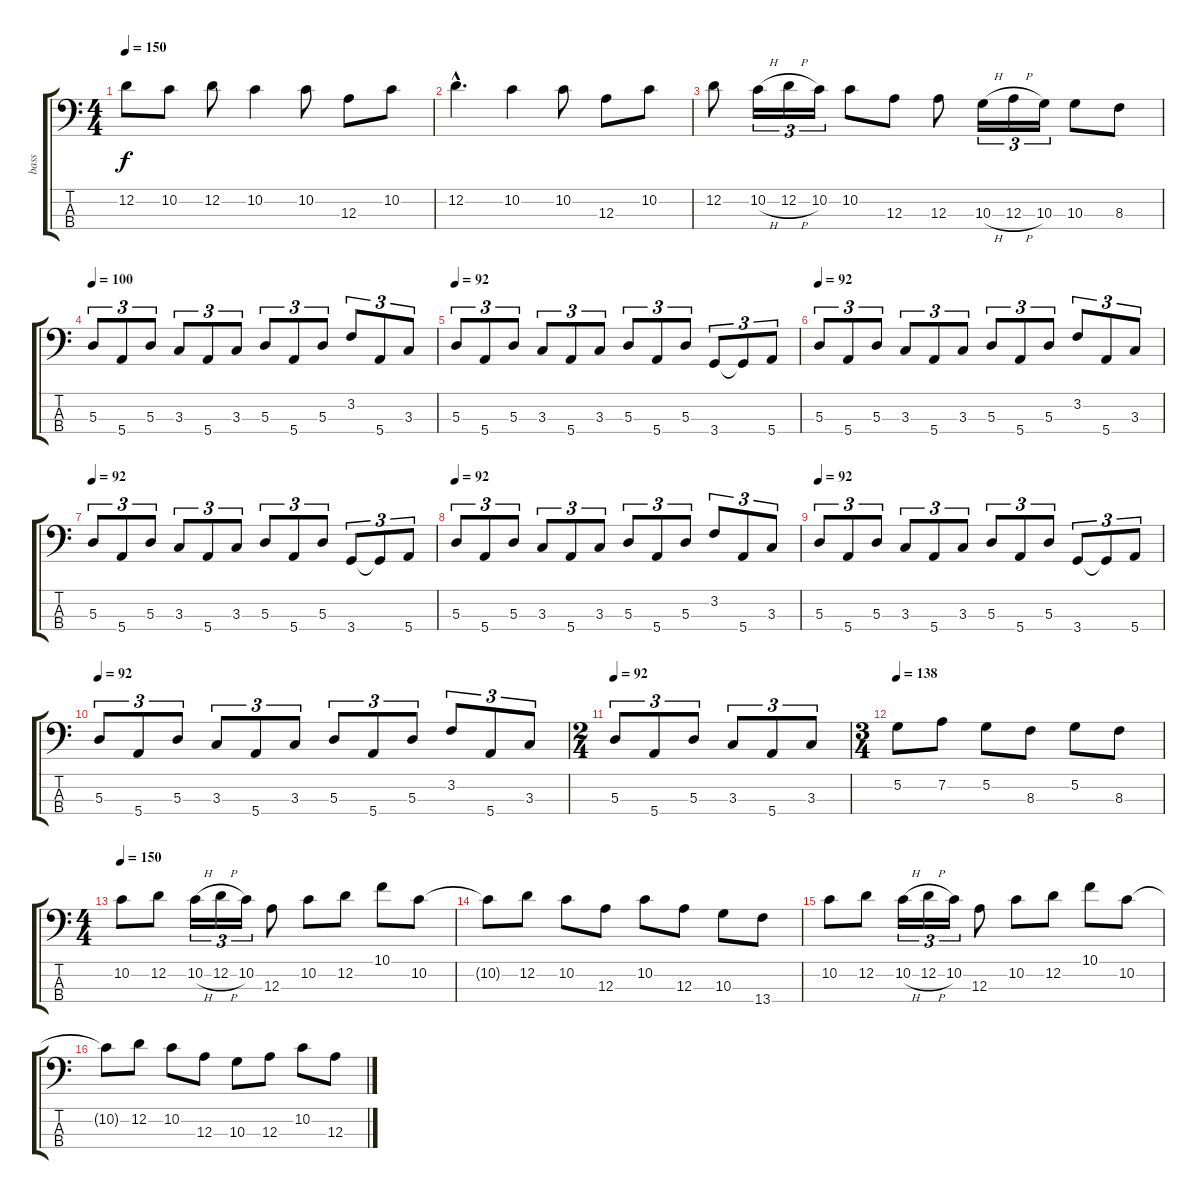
\track ("bass" "bass") {instrument electricbassfinger}
\staff {score tabs}
\tuning (G2 D2 A1 E1) {hide}
\ts (4 4)
\tempo 150
\clef f4
\ks c
12.2.8{dy f} 10.2.8 12.2.8 10.2.4 10.2.8 12.3.8 10.2.8 |
12.2{hac}.4{d} 10.2.4 10.2.8 12.3.8 10.2.8 |
12.2.8 10.2{h}.16{tu (3 2)} 12.2{h}.16{tu (3 2)} 10.2.16{tu (3 2)} 10.2.8 12.3.8 12.3.8 10.3{h}.16{tu (3 2)} 12.3{h}.16{tu (3 2)} 10.3.16{tu (3 2)} 10.3.8 8.3.8 |
\tempo 92
\tempo 100
5.3.8{tu (3 2)} 5.4.8{tu (3 2)} 5.3.8{tu (3 2)} 3.3.8{tu (3 2)} 5.4.8{tu (3 2)} 3.3.8{tu (3 2)} 5.3.8{tu (3 2)} 5.4.8{tu (3 2)} 5.3.8{tu (3 2)} 3.2.8{tu (3 2)} 5.4.8{tu (3 2)} 3.3.8{tu (3 2)} |
\tempo 92
5.3.8{tu (3 2)} 5.4.8{tu (3 2)} 5.3.8{tu (3 2)} 3.3.8{tu (3 2)} 5.4.8{tu (3 2)} 3.3.8{tu (3 2)} 5.3.8{tu (3 2)} 5.4.8{tu (3 2)} 5.3.8{tu (3 2)} 3.4.8{tu (3 2)} 3.4{t}.8{tu (3 2)} 5.4.8{tu (3 2)} |
\tempo 92
5.3.8{tu (3 2)} 5.4.8{tu (3 2)} 5.3.8{tu (3 2)} 3.3.8{tu (3 2)} 5.4.8{tu (3 2)} 3.3.8{tu (3 2)} 5.3.8{tu (3 2)} 5.4.8{tu (3 2)} 5.3.8{tu (3 2)} 3.2.8{tu (3 2)} 5.4.8{tu (3 2)} 3.3.8{tu (3 2)} |
\tempo 92
5.3.8{tu (3 2)} 5.4.8{tu (3 2)} 5.3.8{tu (3 2)} 3.3.8{tu (3 2)} 5.4.8{tu (3 2)} 3.3.8{tu (3 2)} 5.3.8{tu (3 2)} 5.4.8{tu (3 2)} 5.3.8{tu (3 2)} 3.4.8{tu (3 2)} 3.4{t}.8{tu (3 2)} 5.4.8{tu (3 2)} |
\tempo 92
5.3.8{tu (3 2)} 5.4.8{tu (3 2)} 5.3.8{tu (3 2)} 3.3.8{tu (3 2)} 5.4.8{tu (3 2)} 3.3.8{tu (3 2)} 5.3.8{tu (3 2)} 5.4.8{tu (3 2)} 5.3.8{tu (3 2)} 3.2.8{tu (3 2)} 5.4.8{tu (3 2)} 3.3.8{tu (3 2)} |
\tempo 92
5.3.8{tu (3 2)} 5.4.8{tu (3 2)} 5.3.8{tu (3 2)} 3.3.8{tu (3 2)} 5.4.8{tu (3 2)} 3.3.8{tu (3 2)} 5.3.8{tu (3 2)} 5.4.8{tu (3 2)} 5.3.8{tu (3 2)} 3.4.8{tu (3 2)} 3.4{t}.8{tu (3 2)} 5.4.8{tu (3 2)} |
\tempo 92
5.3.8{tu (3 2)} 5.4.8{tu (3 2)} 5.3.8{tu (3 2)} 3.3.8{tu (3 2)} 5.4.8{tu (3 2)} 3.3.8{tu (3 2)} 5.3.8{tu (3 2)} 5.4.8{tu (3 2)} 5.3.8{tu (3 2)} 3.2.8{tu (3 2)} 5.4.8{tu (3 2)} 3.3.8{tu (3 2)} |
\ts (2 4)
\tempo 92
5.3.8{tu (3 2)} 5.4.8{tu (3 2)} 5.3.8{tu (3 2)} 3.3.8{tu (3 2)} 5.4.8{tu (3 2)} 3.3.8{tu (3 2)} |
\ts (3 4)
\tempo 138
5.2.8 7.2.8 5.2.8 8.3.8 5.2.8 8.3.8 |
\ts (4 4)
\tempo 150
10.2.8 12.2.8 10.2{h}.16{tu (3 2)} 12.2{h}.16{tu (3 2)} 10.2.16{tu (3 2)} 12.3.8 10.2.8 12.2.8 10.1.8 10.2.8 |
10.2{t}.8 12.2.8 10.2.8 12.3.8 10.2.8 12.3.8 10.3.8 13.4.8 |
10.2.8 12.2.8 10.2{h}.16{tu (3 2)} 12.2{h}.16{tu (3 2)} 10.2.16{tu (3 2)} 12.3.8 10.2.8 12.2.8 10.1.8 10.2.8 |
10.2{t}.8 12.2.8 10.2.8 12.3.8 10.3.8 12.3.8 10.2.8 12.3.8
